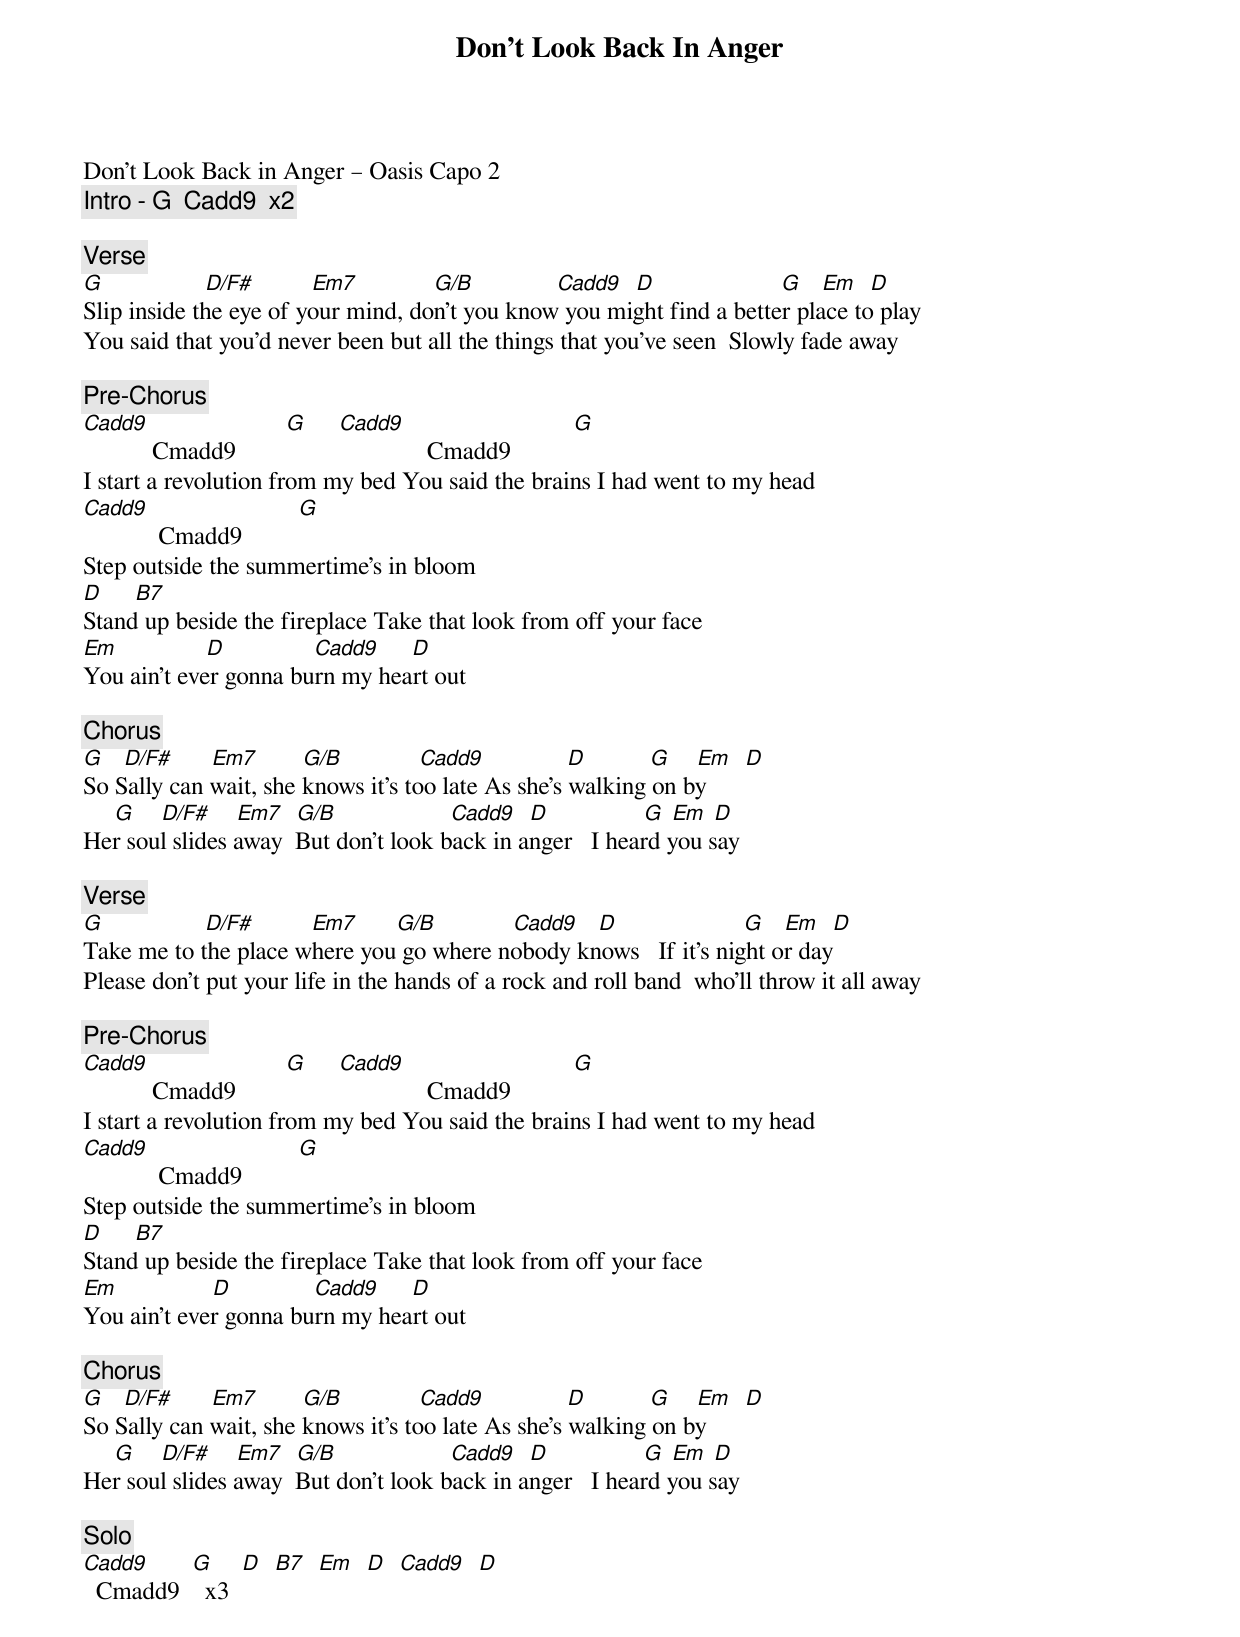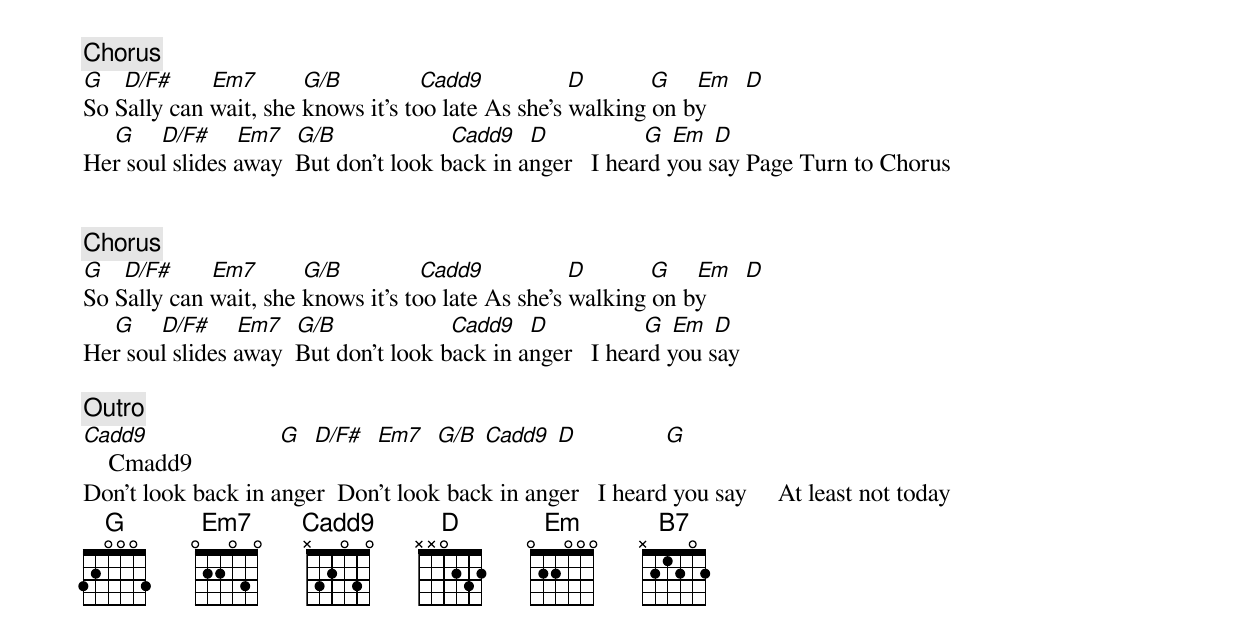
{title: Don't Look Back In Anger}
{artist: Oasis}
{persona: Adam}
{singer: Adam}
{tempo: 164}
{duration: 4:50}
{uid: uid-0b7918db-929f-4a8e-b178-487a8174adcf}
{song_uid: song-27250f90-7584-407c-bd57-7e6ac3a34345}



Don’t Look Back in Anger – Oasis	Capo 2
{comment: Intro - G  Cadd9  x2}

{comment: Verse}
[G]               	[D/F#]        	[Em7]	          	[G/B]            	[Cadd9]  [D]                   	[G]   [Em]  [D]
Slip inside the eye of your mind, don't you know you might find a better place to play
You said that you'd never been but all the things that you've seen  Slowly fade away

{comment: Pre-Chorus}
[Cadd9]           Cmadd9      		[G]	    [Cadd9]             	Cmadd9        		[G]
I start a revolution from my bed	You said the brains I had went to my head
[Cadd9]            Cmadd9       		[G]
Step outside the summertime's in bloom
[D]					[B7]
Stand up beside the fireplace	Take that look from off your face
[Em]             	[D]            		[Cadd9]     [D]
You ain't ever gonna burn my heart out

{comment: Chorus}
[G]  	[D/F#]      [Em7]       [G/B]            [Cadd9]	         			[D]          [G]    [Em]  [D]
So Sally can wait, she knows it's too late	As she's walking on by
    	[G]    [D/F#]    [Em7]  [G/B]	               		[Cadd9]		[D]             		[G]	[Em] [D]
Her soul slides away		But don't look back in anger	  I heard you say

{comment: Verse}
[G]               	[D/F#]        	[Em7]	    	[G/B]            [Cadd9]	  [D]                   	[G]   [Em]  [D]
Take me to the place where you go where nobody knows  	If it's night or day
Please don't put your life in the hands of a rock and roll band  who'll throw it all away

{comment: Pre-Chorus}
[Cadd9]           Cmadd9      		[G]	    [Cadd9]             	Cmadd9        		[G]
I start a revolution from my bed	You said the brains I had went to my head
[Cadd9]            Cmadd9       		[G]
Step outside the summertime's in bloom
[D]					[B7]
Stand up beside the fireplace	Take that look from off your face
[Em]             		[D]            	[Cadd9]     [D]
You ain't ever gonna burn my heart out

{comment: Chorus}
[G]  	[D/F#]      [Em7]       [G/B]            [Cadd9]	         			[D]          [G]    [Em]  [D]
So Sally can wait, she knows it's too late	As she's walking on by
    	[G]    [D/F#]    [Em7]  [G/B]	               		[Cadd9]		[D]             		[G]	[Em] [D]
Her soul slides away		But don't look back in anger	  I heard you say

{comment: Solo}
[Cadd9]  Cmadd9  [G]  x3		[D]  [B7]		[Em]  [D]  [Cadd9]  [D]

{comment: Chorus}
[G]  	[D/F#]      [Em7]       [G/B]            [Cadd9]	         			[D]          [G]    [Em]  [D]
So Sally can wait, she knows it's too late	As she's walking on by
    	[G]    [D/F#]    [Em7]  [G/B]	               		[Cadd9]		[D]             		[G]	[Em] [D]
Her soul slides away		But don't look back in anger	  I heard you say	Page Turn to Chorus


{comment: Chorus}
[G]  	[D/F#]      [Em7]       [G/B]            [Cadd9]	         			[D]          [G]    [Em]  [D]
So Sally can wait, she knows it's too late	As she's walking on by
    	[G]    [D/F#]    [Em7]  [G/B]	               		[Cadd9]		[D]             		[G]	[Em] [D]
Her soul slides away		But don't look back in anger	  I heard you say

{comment: Outro}
[Cadd9] 			Cmadd9	            	[G]  [D/F#]  [Em7]  [G/B] [Cadd9]	[D]              [G]
Don't look back in anger  Don't look back in anger   I heard you say     At least not today
